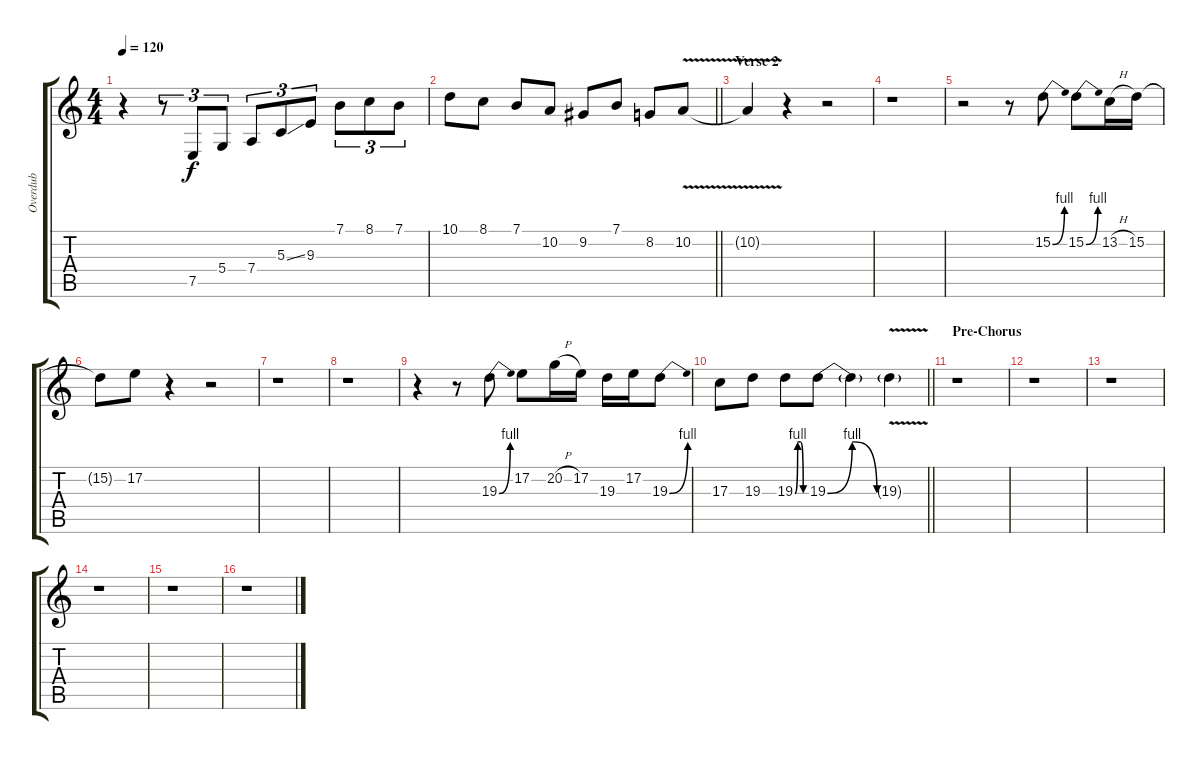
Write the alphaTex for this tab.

\track ("Overdub" "Overdub") {instrument lead8bassandlead}
\staff {score tabs}
\tuning (E4 B3 G3 D3 A2 E2) {hide}
\ts (4 4)
\tempo 120
\clef g2
\ks c
r.4{dy f} r.8{tu (3 2)} 7.5.8{tu (3 2)} 5.4.8{tu (3 2)} 7.4.8{tu (3 2)} 5.3{ss}.8{tu (3 2)} 9.3.8{tu (3 2)} 7.1.8{tu (3 2)} 8.1.8{tu (3 2)} 7.1.8{tu (3 2)} |
\barLineRight lightlight
10.1.8 8.1.8 7.1.8 10.2.8 9.2.8 7.1.8 8.2.8 10.2{v}.8 |
\section ("" "Verse 2")
10.2{t}.4 r.4 r.2 |
r.1 |
r.2 r.8 15.2{be (bend 0 0 60 4)}.8 15.2{be (bend 0 0 60 4)}.8 13.2{h}.16 15.2.16 |
15.2{t}.8 17.2.8 r.4 r.2 |
r.1 |
r.1 |
r.4 r.8 19.3{be (bend 0 0 60 4)}.8 17.2.8 20.2{h}.16 17.2.16 19.3.16 17.2.16 19.3{be (bend 0 0 60 4)}.8 |
\barLineRight lightlight
17.3.8 19.3.8 19.3{be (custom 0 0 15 4 30 4 45 0 60 0)}.8 19.3{be (bendrelease 0 0 15 4 45 4 60 0)}.8 19.3{t}.4 19.3{v g}.4 |
\section ("" "Pre-Chorus")
r.1 |
r.1 |
r.1 |
r.1 |
r.1 |
r.1
